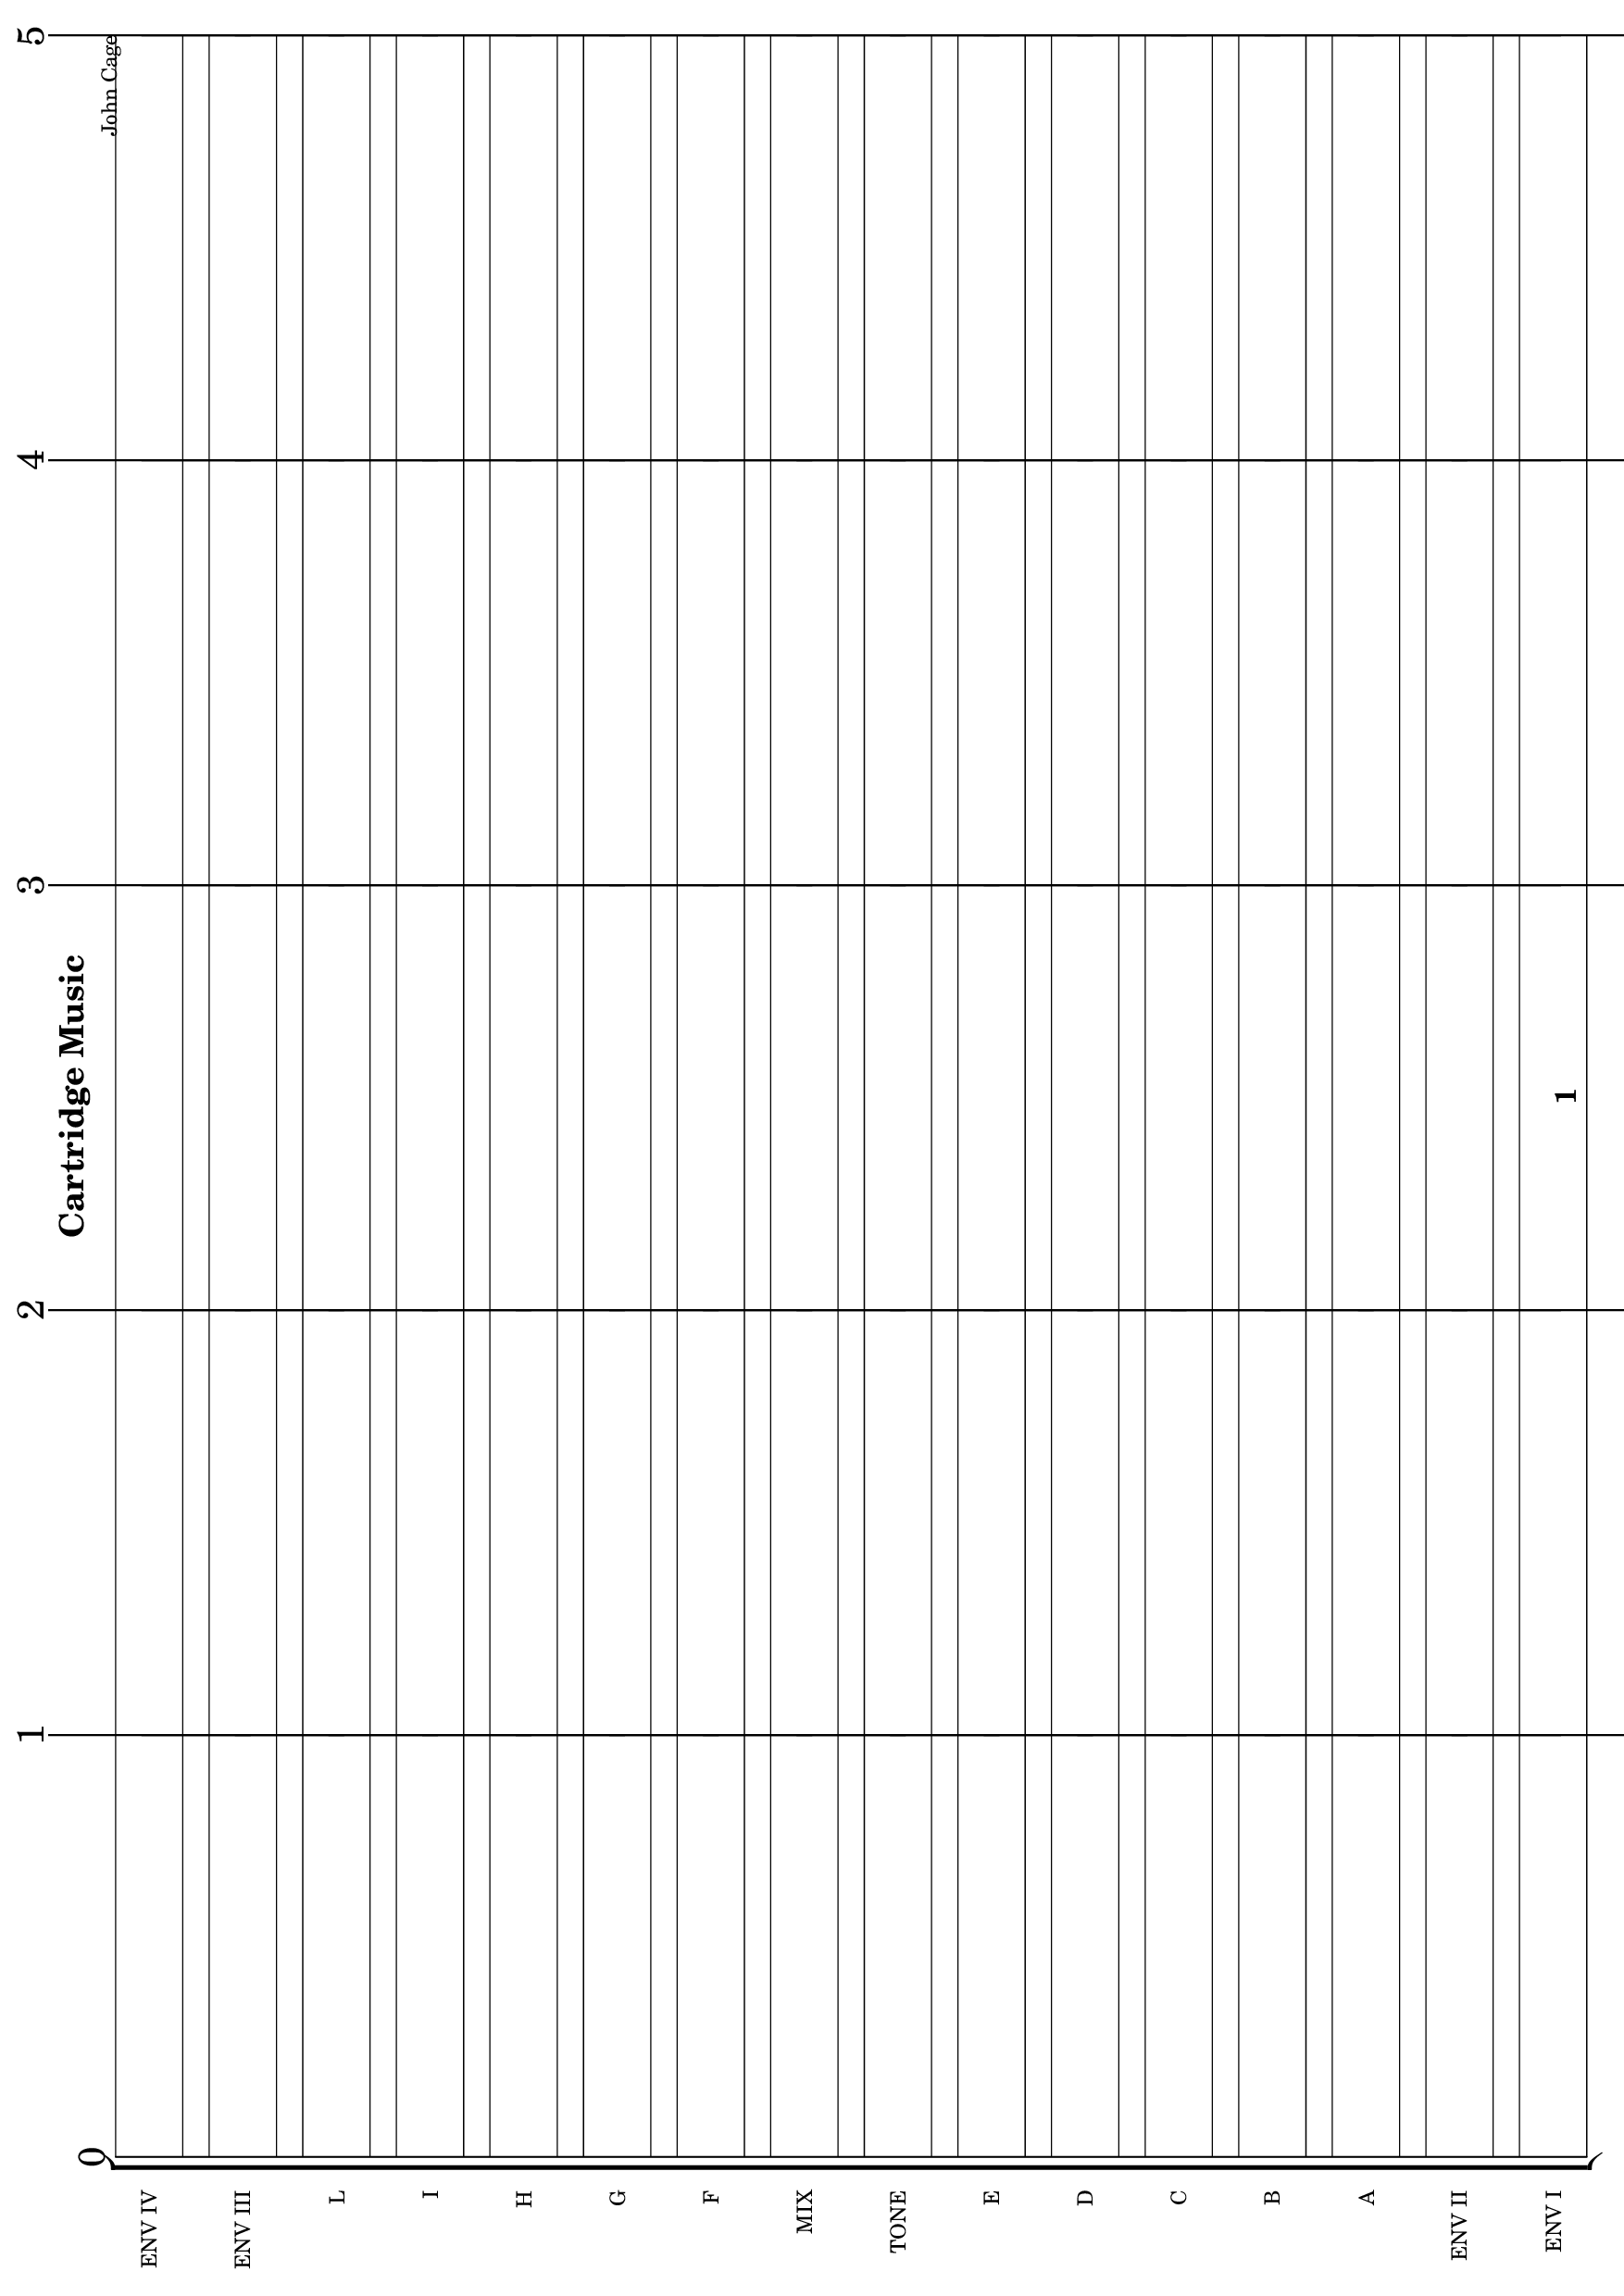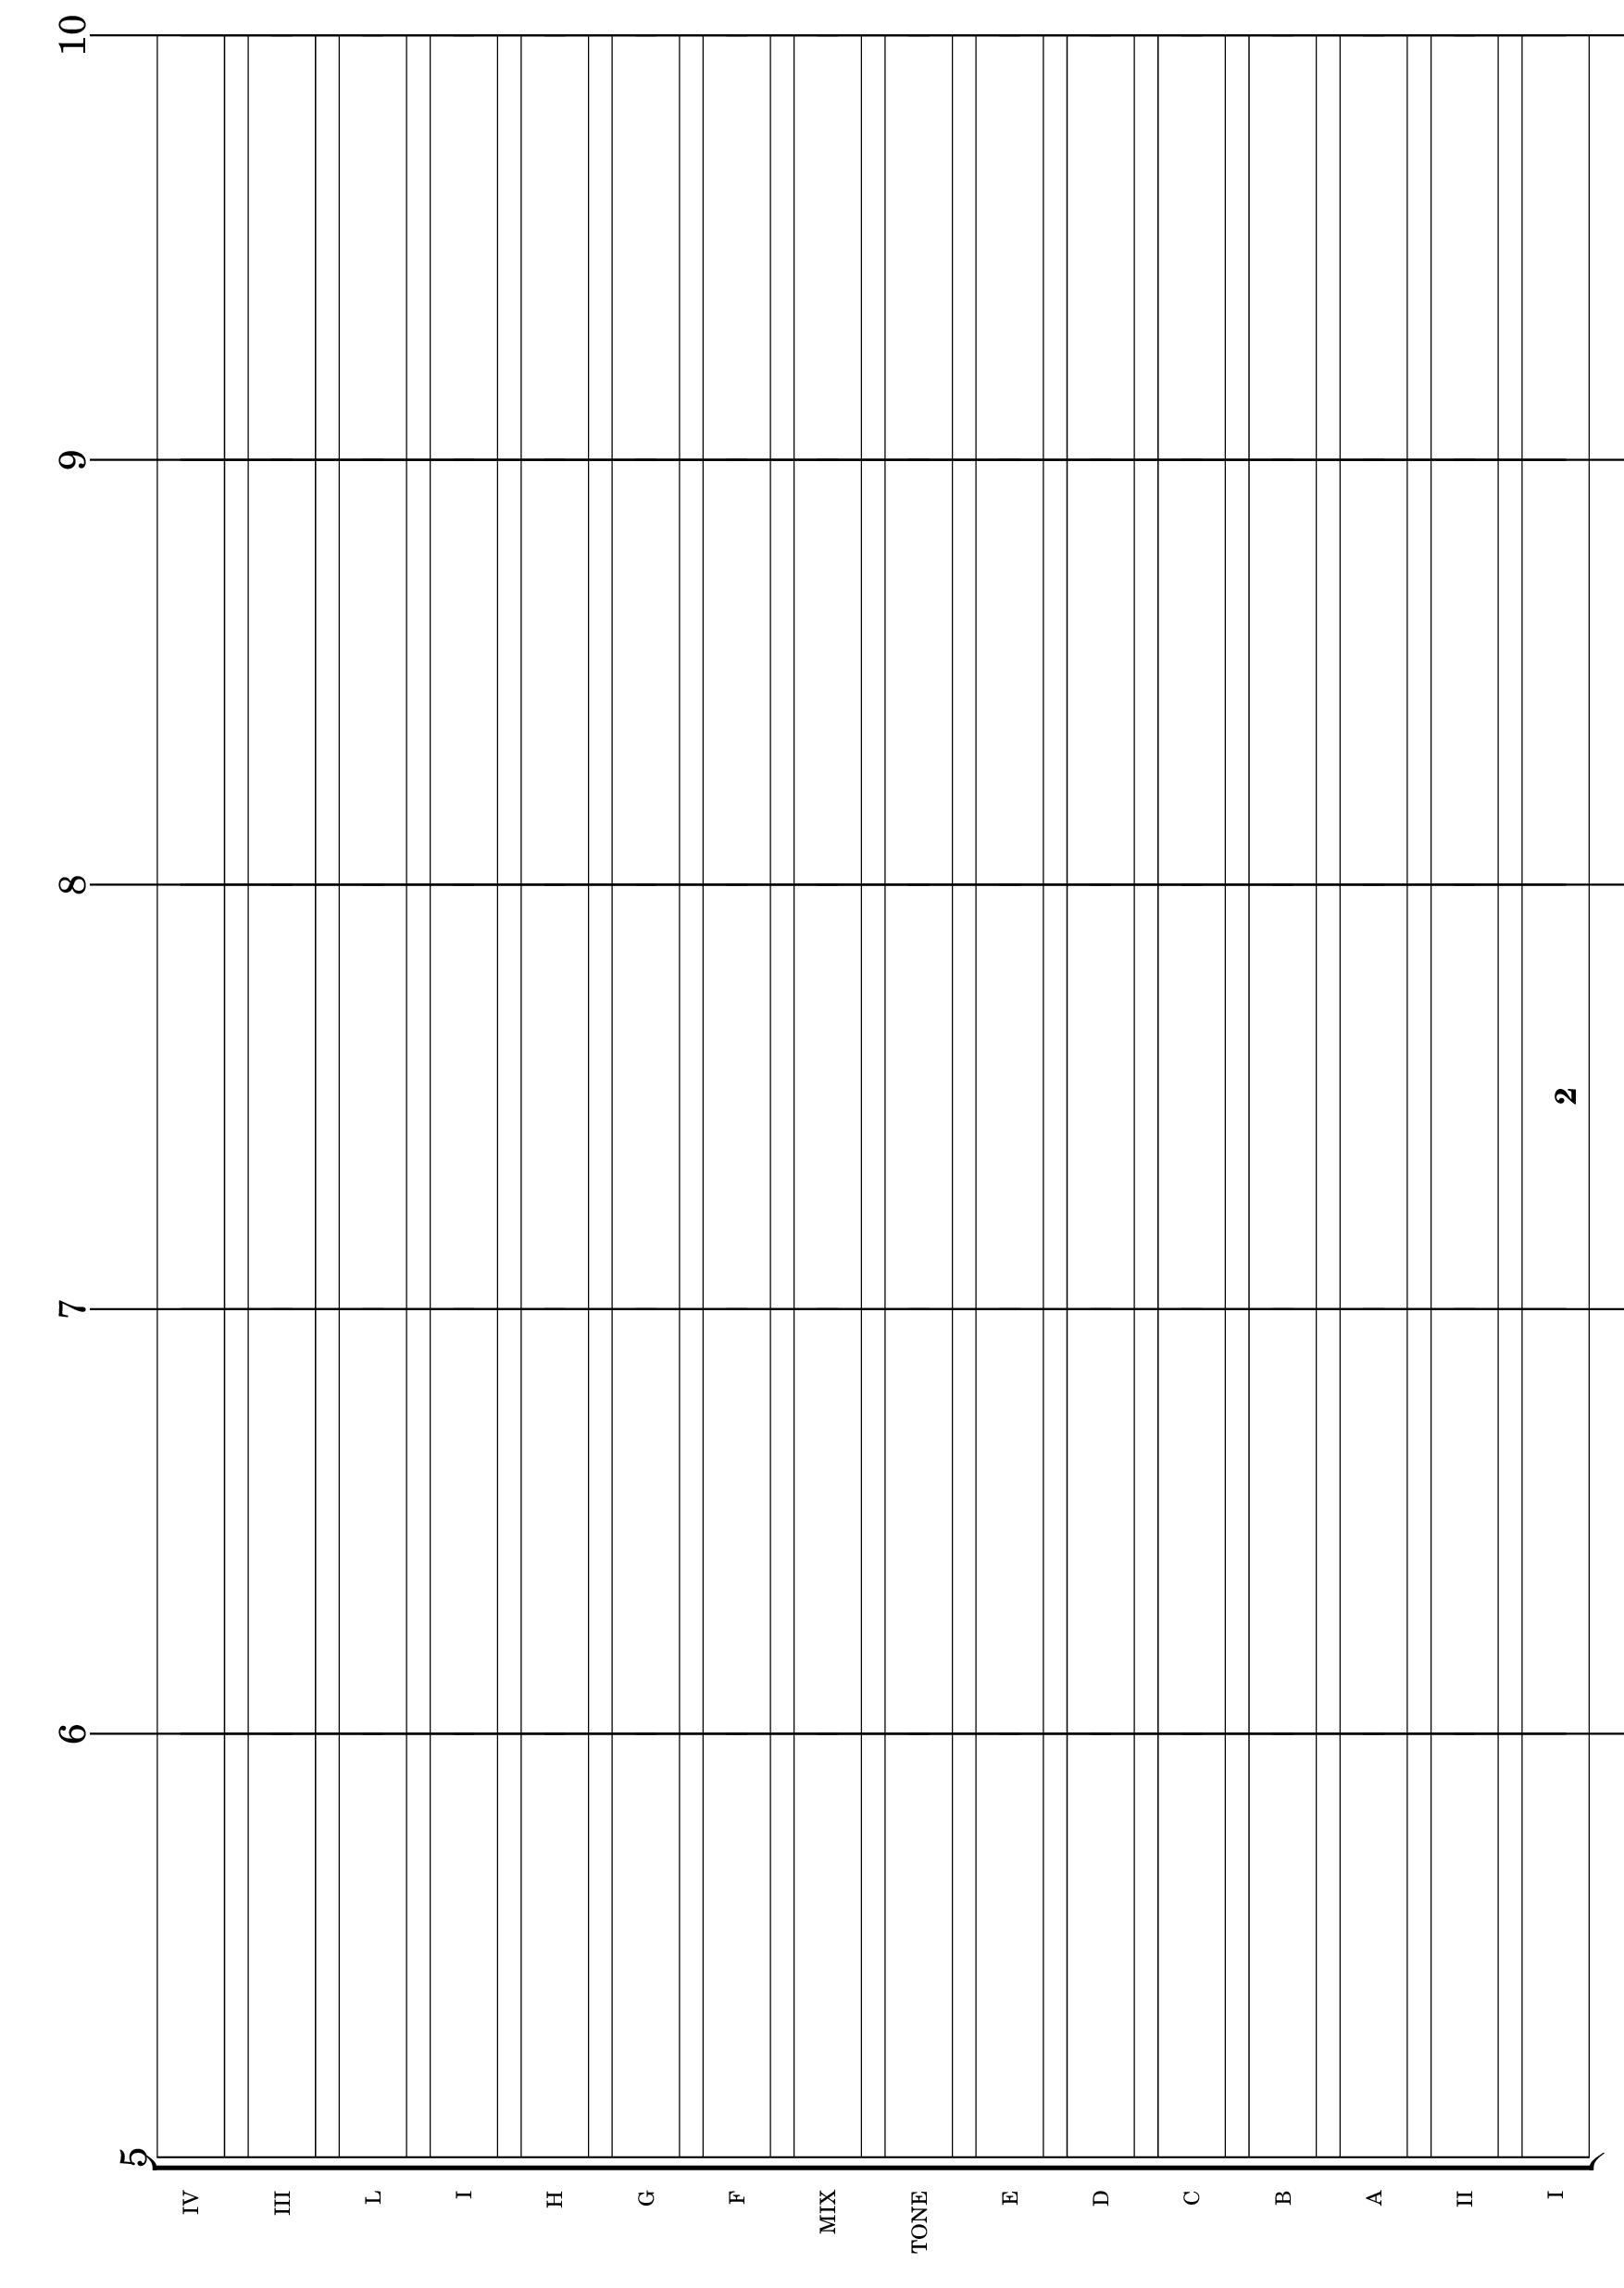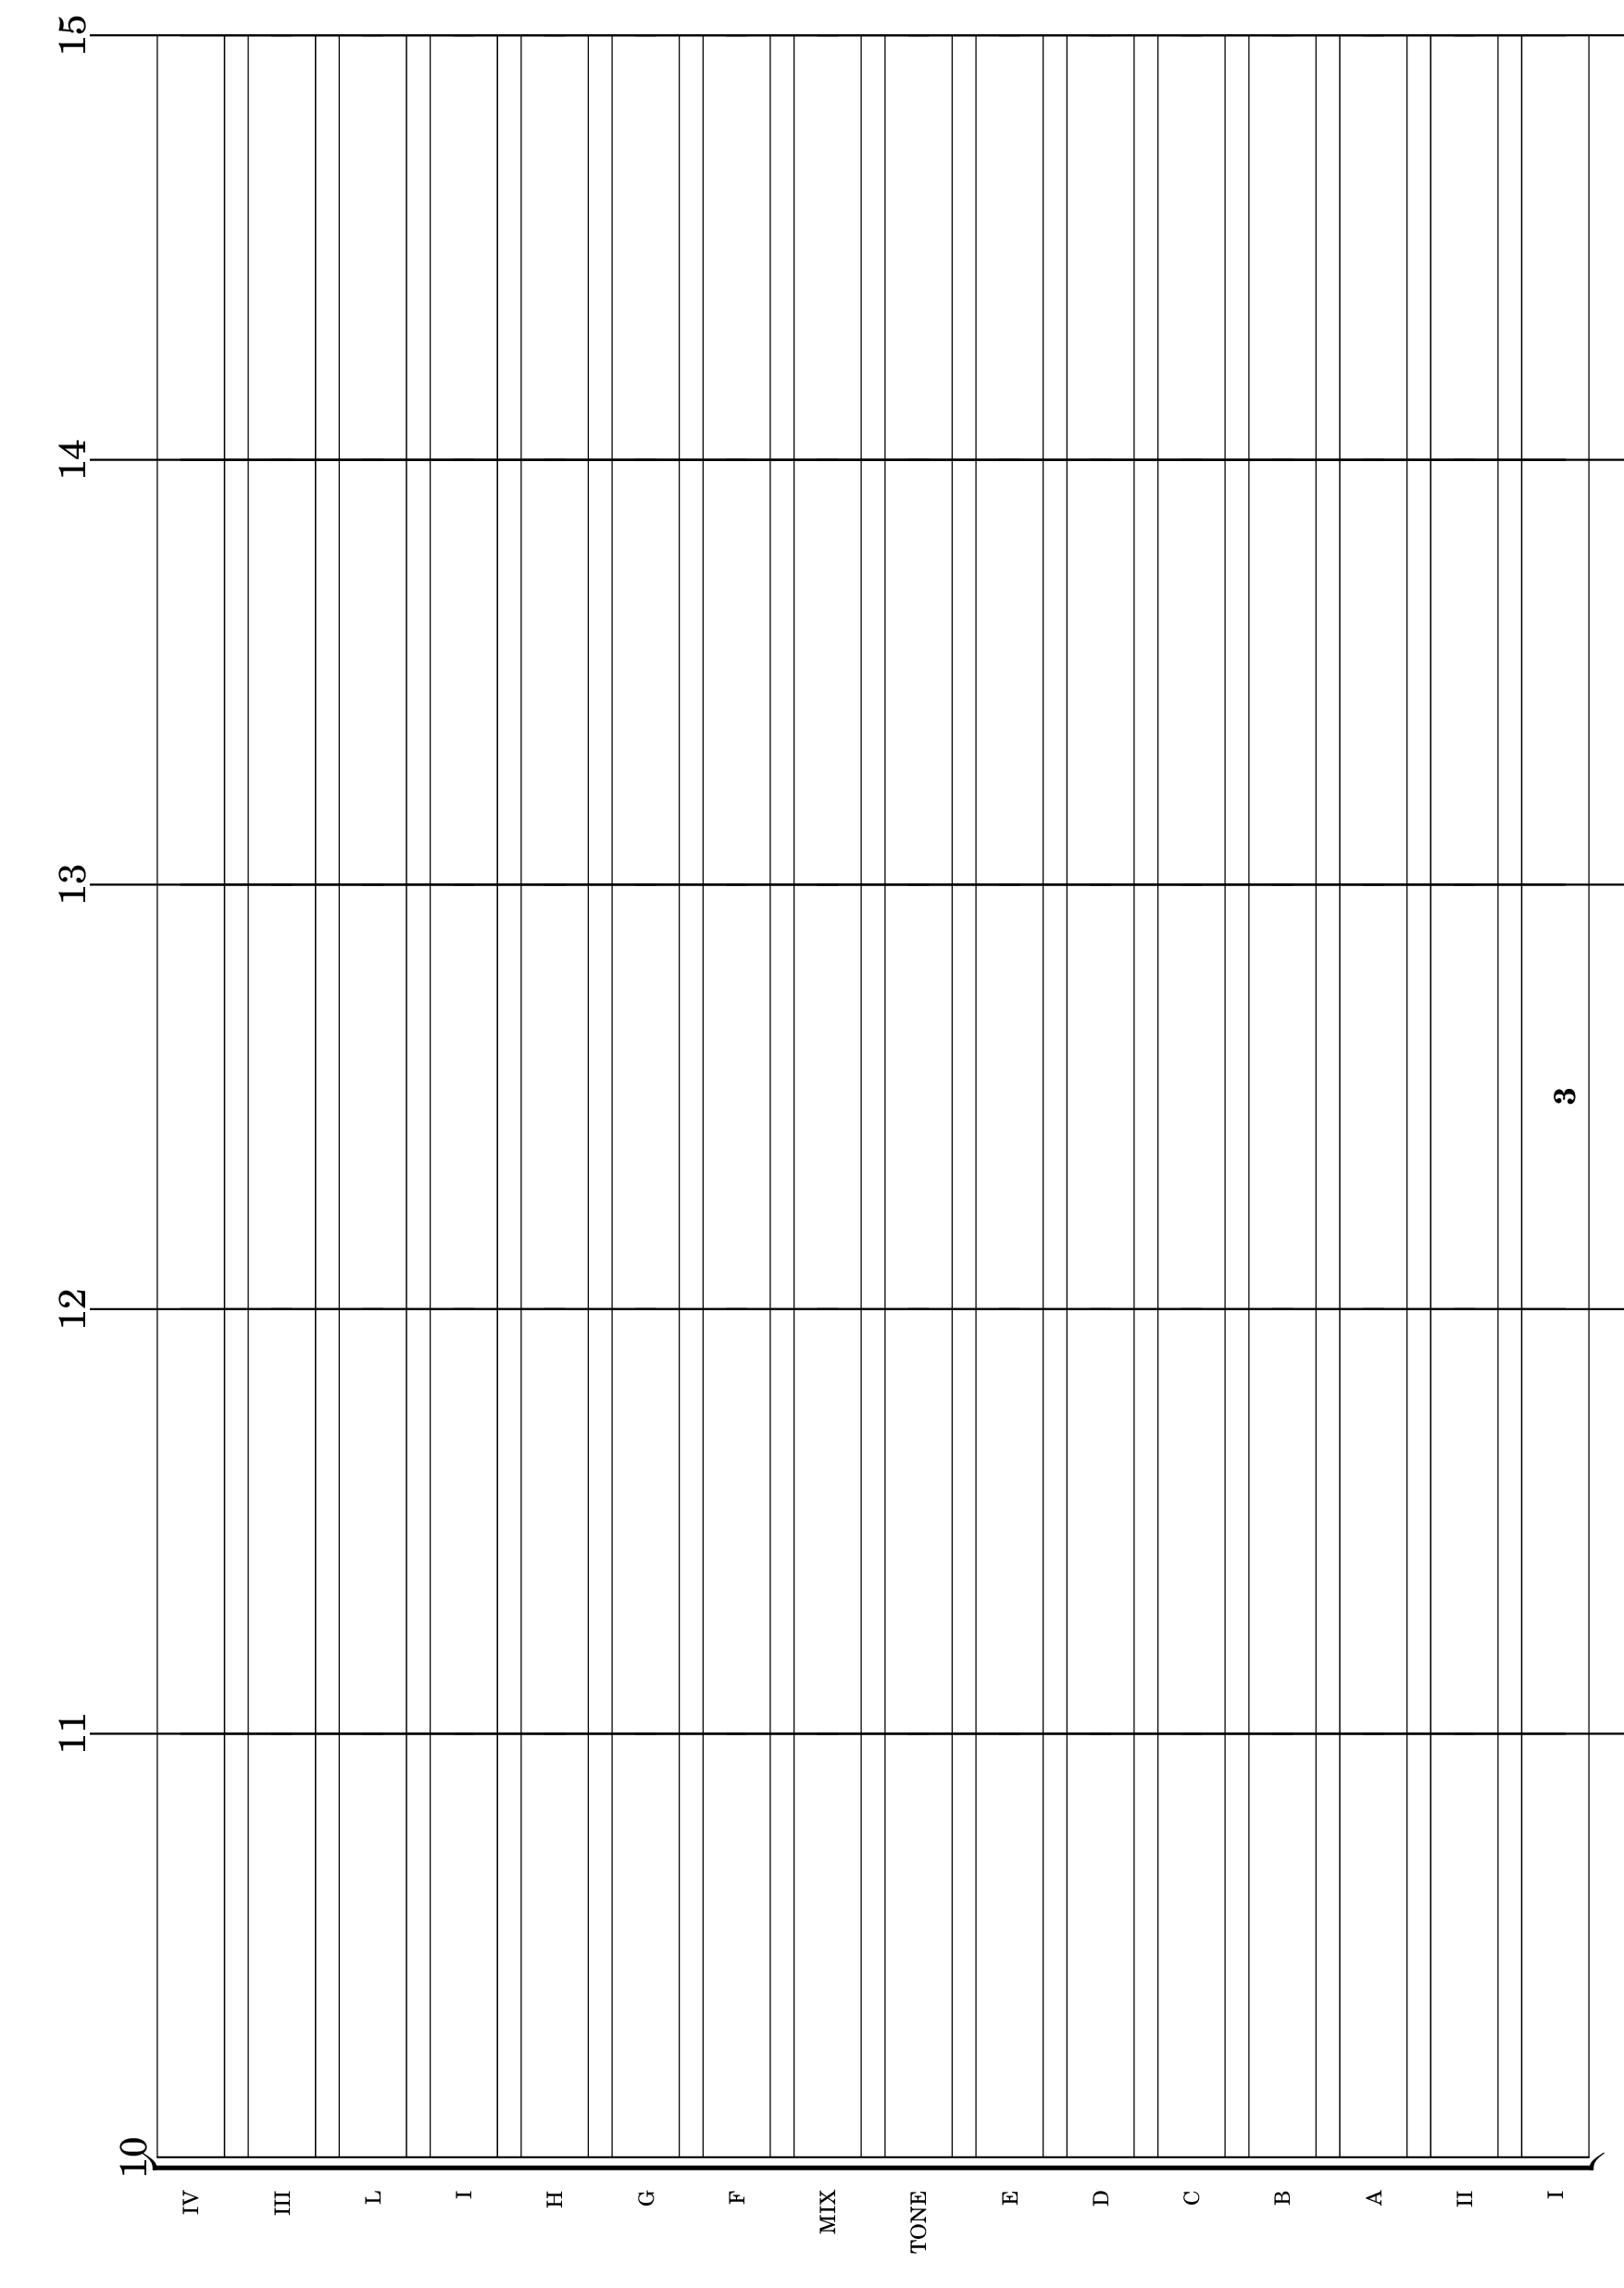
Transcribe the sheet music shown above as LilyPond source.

\version "2.18.2"

\header {
  title = "Cartridge Music"
  composer = "John Cage"
  % Remove default LilyPond tagline
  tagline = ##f
}

\paper {
  #(set-paper-size "a3" 'landscape)
  ragged-right = ##f
  ragged-last = ##f
  ragged-bottom = ##f
  ragged-last-bottom = ##f
  right-margin = 0.25\in
  left-margin = 1\in
  bottom-margin = 0.35\in
  top-margin = 0.35\in
  
  print-page-number = ##t
  print-first-page-number = ##t
  oddHeaderMarkup = \markup \fill-line { " " }
  evenHeaderMarkup = \markup \fill-line { " " }
  oddFooterMarkup = \markup { \fill-line {
     \bold \fontsize #3 \on-the-fly #print-page-number-check-first
     \fromproperty #'page:page-number-string } }
  evenFooterMarkup = \markup { \fill-line {
     \bold \fontsize #3 \on-the-fly #print-page-number-check-first
     \fromproperty #'page:page-number-string } }
}

global = {
  \key c \major
  \time 4/4
}

drumDrumsI = \drummode {
  \global
  % Drums follow here.
  \override Score.BarNumber.break-visibility = #all-visible
  \set Score.barNumberVisibility = #(every-nth-bar-number-visible 1)
  % Increase the size of the bar number by 2
  \override Score.BarNumber.font-size = #5
  \override Score.BarNumber.self-alignment-X = #CENTER
  \set Score.markFormatter = #format-mark-numbers
  \set Score.currentBarNumber = #0
  
  \repeat unfold 3 {s1 s1 s1 s1 s1 \break}
  
}

drumsIPart = \new DrumStaff \with {
  \consists "Instrument_name_engraver"
  instrumentName = "ENV IV"
  shortInstrumentName = "IV"
  drumStyleTable = #bongos-style
  \override StaffSymbol #'line-count = #2
  \override StaffSymbol.staff-space = #7
  \override Stem #'stencil = ##f
  \override Stem #'length = #3  % keep some distance.
  \remove "Time_signature_engraver"
  \remove "Clef_engraver"
} \drumDrumsI

drumsIIPart = \new DrumStaff \with {
  \consists "Instrument_name_engraver"
  instrumentName = "ENV III"
  shortInstrumentName = "III"
  drumStyleTable = #bongos-style
  \override StaffSymbol #'line-count = #2
  \override StaffSymbol.staff-space = #7
  \override Stem #'stencil = ##f
  \override Stem #'length = #3  % keep some distance.
  \remove "Time_signature_engraver"
  \remove "Clef_engraver"
} \drumDrumsI

drumsIIIPart = \new DrumStaff \with {
  \consists "Instrument_name_engraver"
  instrumentName = "L"
  shortInstrumentName = "L"
  drumStyleTable = #bongos-style
  \override StaffSymbol #'line-count = #2
  \override StaffSymbol.staff-space = #7
  \override Stem #'stencil = ##f
  \override Stem #'length = #3  % keep some distance.
  \remove "Time_signature_engraver"
  \remove "Clef_engraver"
} \drumDrumsI

drumsIVPart = \new DrumStaff \with {
  \consists "Instrument_name_engraver"
  instrumentName = "I"
  shortInstrumentName = "I"
  drumStyleTable = #bongos-style
  \override StaffSymbol #'line-count = #2
  \override StaffSymbol.staff-space = #7
  \override Stem #'stencil = ##f
  \override Stem #'length = #3  % keep some distance.
  \remove "Time_signature_engraver"
  \remove "Clef_engraver"
} \drumDrumsI

drumsVPart = \new DrumStaff \with {
  \consists "Instrument_name_engraver"
  instrumentName = "H"
  shortInstrumentName = "H"
  drumStyleTable = #bongos-style
  \override StaffSymbol #'line-count = #2
  \override StaffSymbol.staff-space = #7
  \override Stem #'stencil = ##f
  \override Stem #'length = #3  % keep some distance.
  \remove "Time_signature_engraver"
  \remove "Clef_engraver"
} \drumDrumsI

drumsVIPart = \new DrumStaff \with {
  \consists "Instrument_name_engraver"
  instrumentName = "G"
  shortInstrumentName = "G"
  drumStyleTable = #bongos-style
  \override StaffSymbol #'line-count = #2
  \override StaffSymbol.staff-space = #7
  \override Stem #'stencil = ##f
  \override Stem #'length = #3  % keep some distance.
  \remove "Time_signature_engraver"
  \remove "Clef_engraver"
} \drumDrumsI

drumsVIIPart = \new DrumStaff \with {
  \consists "Instrument_name_engraver"
  instrumentName = "F"
  shortInstrumentName = "F"
  drumStyleTable = #bongos-style
  \override StaffSymbol #'line-count = #2
  \override StaffSymbol.staff-space = #7
  \override Stem #'stencil = ##f
  \override Stem #'length = #3  % keep some distance.
  \remove "Time_signature_engraver"
  \remove "Clef_engraver"
} \drumDrumsI

drumsVIIIPart = \new DrumStaff \with {
  \consists "Instrument_name_engraver"
  instrumentName = "MIX"
  shortInstrumentName = "MIX"
  drumStyleTable = #bongos-style
  \override StaffSymbol #'line-count = #2
  \override StaffSymbol.staff-space = #7
  \override Stem #'stencil = ##f
  \override Stem #'length = #3  % keep some distance.
  \remove "Time_signature_engraver"
  \remove "Clef_engraver"
} \drumDrumsI

drumsVIIIaPart = \new DrumStaff \with {
  \consists "Instrument_name_engraver"
  instrumentName = "TONE"
  shortInstrumentName = "TONE"
  drumStyleTable = #bongos-style
  \override StaffSymbol #'line-count = #2
  \override StaffSymbol.staff-space = #7
  \override Stem #'stencil = ##f
  \override Stem #'length = #3  % keep some distance.
  \remove "Time_signature_engraver"
  \remove "Clef_engraver"
} \drumDrumsI

drumsIXPart = \new DrumStaff \with {
  \consists "Instrument_name_engraver"
  instrumentName = "E"
  shortInstrumentName = "E"
  drumStyleTable = #bongos-style
  \override StaffSymbol #'line-count = #2
  \override StaffSymbol.staff-space = #7
  \override Stem #'stencil = ##f
  \override Stem #'length = #3  % keep some distance.
  \remove "Time_signature_engraver"
  \remove "Clef_engraver"
} \drumDrumsI

drumsXPart = \new DrumStaff \with {
  \consists "Instrument_name_engraver"
  instrumentName = "D"
  shortInstrumentName = "D"
  drumStyleTable = #bongos-style
  \override StaffSymbol #'line-count = #2
  \override StaffSymbol.staff-space = #7
  \override Stem #'stencil = ##f
  \override Stem #'length = #3  % keep some distance.
  \remove "Time_signature_engraver"
  \remove "Clef_engraver"
} \drumDrumsI

drumsXIPart = \new DrumStaff \with {
  \consists "Instrument_name_engraver"
  instrumentName = "C"
  shortInstrumentName = "C"
  drumStyleTable = #bongos-style
  \override StaffSymbol #'line-count = #2
  \override StaffSymbol.staff-space = #7
  \override Stem #'stencil = ##f
  \override Stem #'length = #3  % keep some distance.
  \remove "Time_signature_engraver"
  \remove "Clef_engraver"
} \drumDrumsI

drumsXIIPart = \new DrumStaff \with {
  \consists "Instrument_name_engraver"
  instrumentName = "B"
  shortInstrumentName = "B"
  drumStyleTable = #bongos-style
  \override StaffSymbol #'line-count = #2
  \override StaffSymbol.staff-space = #7
  \override Stem #'stencil = ##f
  \override Stem #'length = #3  % keep some distance.
  \remove "Time_signature_engraver"
  \remove "Clef_engraver"
} \drumDrumsI

drumsXIIIPart = \new DrumStaff \with {
  \consists "Instrument_name_engraver"
  instrumentName = "A"
  shortInstrumentName = "A"
  drumStyleTable = #bongos-style
  \override StaffSymbol #'line-count = #2
  \override StaffSymbol.staff-space = #7
  \override Stem #'stencil = ##f
  \override Stem #'length = #3  % keep some distance.
  \remove "Time_signature_engraver"
  \remove "Clef_engraver"
} \drumDrumsI

drumsXIVPart = \new DrumStaff \with {
  \consists "Instrument_name_engraver"
  instrumentName = "ENV II"
  shortInstrumentName = "II"
  drumStyleTable = #bongos-style
  \override StaffSymbol #'line-count = #2
  \override StaffSymbol.staff-space = #7
  \override Stem #'stencil = ##f
  \override Stem #'length = #3  % keep some distance.
  \remove "Time_signature_engraver"
  \remove "Clef_engraver"
} \drumDrumsI

drumsXVPart = \new DrumStaff \with {
  \consists "Instrument_name_engraver"
  instrumentName = "ENV I"
  shortInstrumentName = "I"
  drumStyleTable = #bongos-style
  \override StaffSymbol #'line-count = #2
  \override StaffSymbol.staff-space = #7
  \override Stem #'stencil = ##f
  \override Stem #'length = #3  % keep some distance.
  \remove "Time_signature_engraver"
  \remove "Clef_engraver"
} \drumDrumsI

\score {
  \new StaffGroup <<
    \drumsIPart
    \drumsIIPart
    \drumsIIIPart
    \drumsIVPart
    \drumsVPart
    \drumsVIPart
    \drumsVIIPart
    \drumsVIIIPart
    \drumsVIIIaPart
    \drumsIXPart
    \drumsXPart
    \drumsXIPart
    \drumsXIIPart
    \drumsXIIIPart
    \drumsXIVPart
    \drumsXVPart
  >>
  \layout {
    indent = 0.0\cm
  \context {
    \Score
    \override StaffGrouper.staff-staff-spacing.padding = #0
    \override StaffGrouper.staff-staff-spacing.basic-distance = #7
  }}
}
